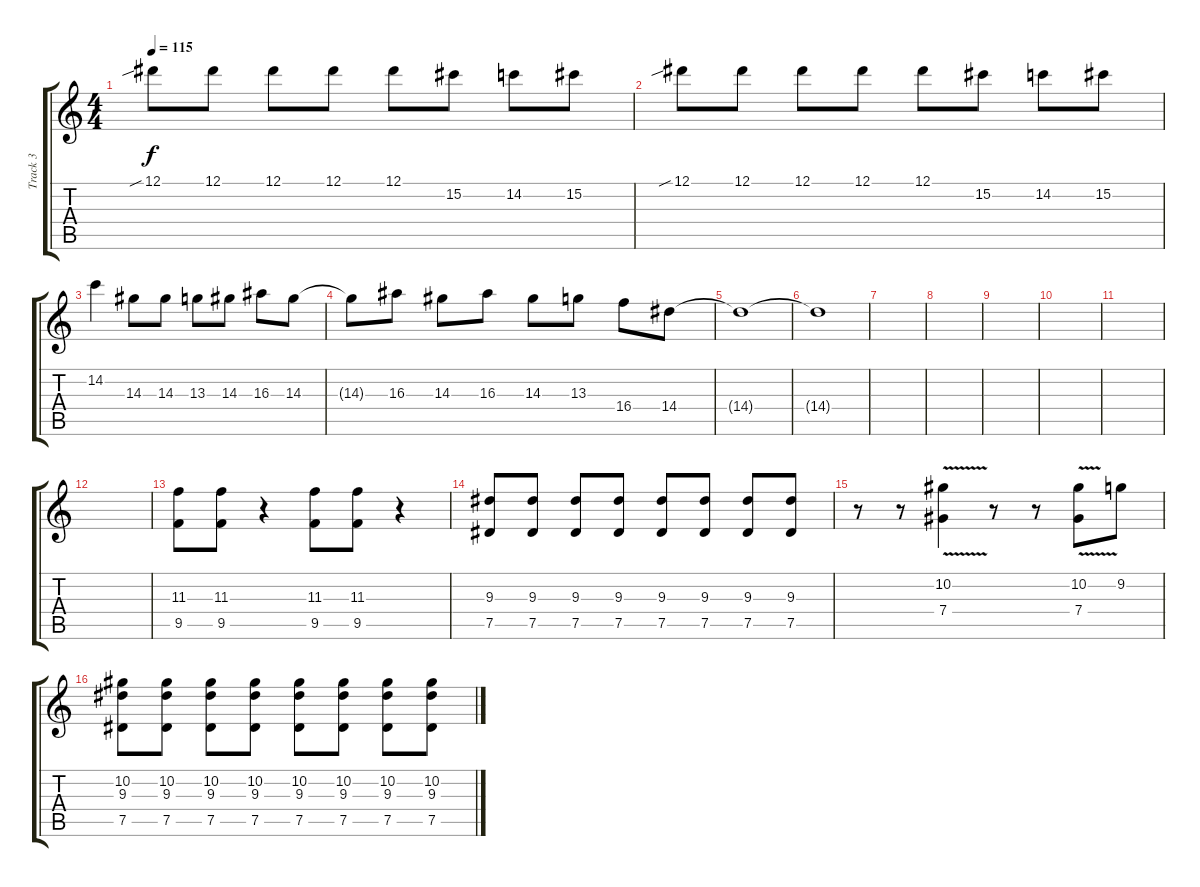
\track ("Track 3" "Track 3") {instrument distortionguitar}
\staff {score tabs}
\tuning (Eb4 Bb3 Gb3 Db3 Ab2 Db2) {hide}
\ts (4 4)
\tempo 115
\clef g2
\ks c
12.1{sib}.8{dy f} 12.1.8 12.1.8 12.1.8 12.1.8 15.2.8 14.2.8 15.2.8 |
12.1{sib}.8 12.1.8 12.1.8 12.1.8 12.1.8 15.2.8 14.2.8 15.2.8 |
14.2.4 14.3.8 14.3.8 13.3.8 14.3.8 16.3.8 14.3.8 |
14.3{t}.8 16.3.8 14.3.8 16.3.8 14.3.8 13.3.8 16.4.8 14.4.8 |
14.4{t}.1 |
14.4{t}.1{volume 3} |
|
|
|
|
|
|
(11.3 9.5).8 (11.3 9.5).8 r.4 (11.3 9.5).8 (11.3 9.5).8 r.4 |
(9.3 7.5).8 (9.3 7.5).8 (9.3 7.5).8 (9.3 7.5).8 (9.3 7.5).8 (9.3 7.5).8 (9.3 7.5).8 (9.3 7.5).8 |
r.8 r.8 (10.2{v} 7.4{v}).4 r.8 r.8 (10.2{v} 7.4{v}).8 9.2.8 |
(10.2 9.3 7.5).8 (10.2 9.3 7.5).8 (10.2 9.3 7.5).8 (10.2 9.3 7.5).8 (10.2 9.3 7.5).8 (10.2 9.3 7.5).8 (10.2 9.3 7.5).8 (10.2 9.3 7.5).8
